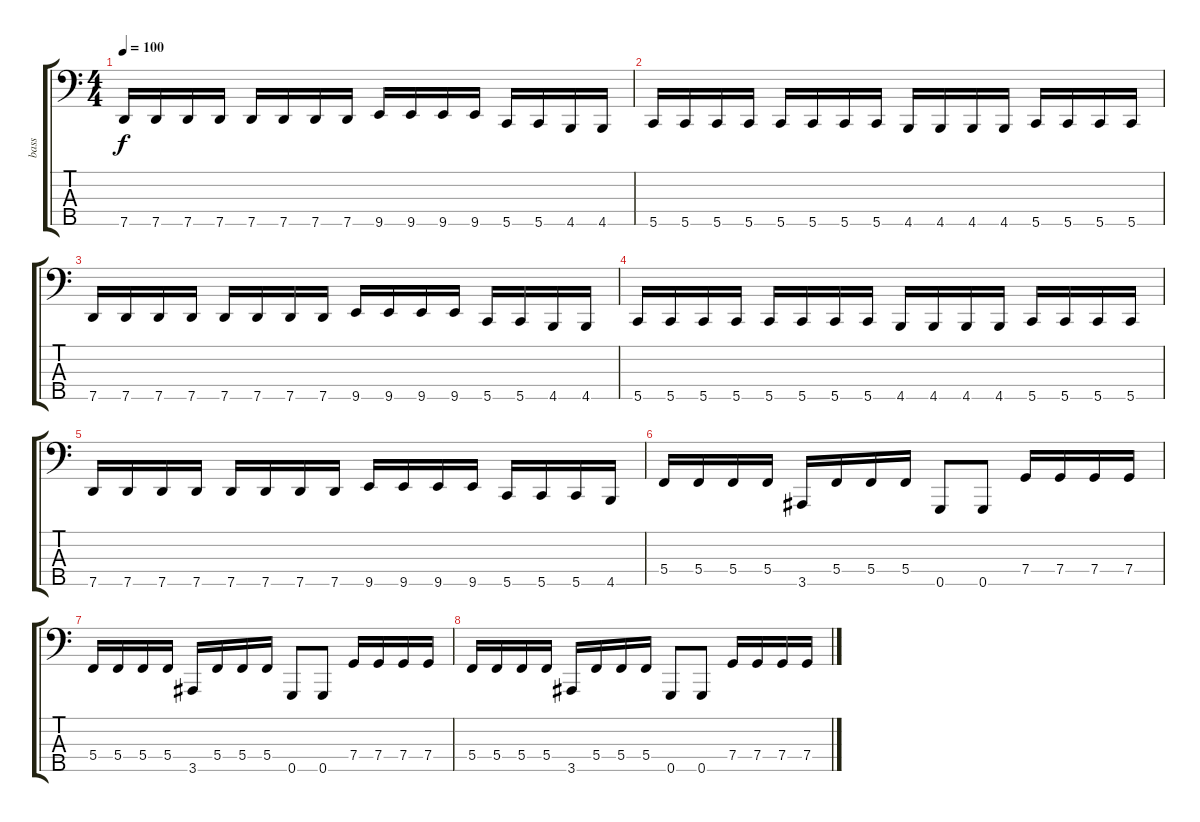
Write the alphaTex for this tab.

\track ("bass" "bass") {instrument electricbassfinger}
\staff {score tabs}
\tuning (Eb2 Bb1 F1 C1 G0) {hide}
\ts (4 4)
\tempo 100
\clef f4
\ks c
7.5.16{dy f} 7.5.16 7.5.16 7.5.16 7.5.16 7.5.16 7.5.16 7.5.16 9.5.16 9.5.16 9.5.16 9.5.16 5.5.16 5.5.16 4.5.16 4.5.16 |
5.5.16 5.5.16 5.5.16 5.5.16 5.5.16 5.5.16 5.5.16 5.5.16 4.5.16 4.5.16 4.5.16 4.5.16 5.5.16 5.5.16 5.5.16 5.5.16 |
7.5.16 7.5.16 7.5.16 7.5.16 7.5.16 7.5.16 7.5.16 7.5.16 9.5.16 9.5.16 9.5.16 9.5.16 5.5.16 5.5.16 4.5.16 4.5.16 |
5.5.16 5.5.16 5.5.16 5.5.16 5.5.16 5.5.16 5.5.16 5.5.16 4.5.16 4.5.16 4.5.16 4.5.16 5.5.16 5.5.16 5.5.16 5.5.16 |
7.5.16 7.5.16 7.5.16 7.5.16 7.5.16 7.5.16 7.5.16 7.5.16 9.5.16 9.5.16 9.5.16 9.5.16 5.5.16 5.5.16 5.5.16 4.5.16 |
5.4.16 5.4.16 5.4.16 5.4.16 3.5.16 5.4.16 5.4.16 5.4.16 0.5.8 0.5.8 7.4.16 7.4.16 7.4.16 7.4.16 |
5.4.16 5.4.16 5.4.16 5.4.16 3.5.16 5.4.16 5.4.16 5.4.16 0.5.8 0.5.8 7.4.16 7.4.16 7.4.16 7.4.16 |
5.4.16 5.4.16 5.4.16 5.4.16 3.5.16 5.4.16 5.4.16 5.4.16 0.5.8 0.5.8 7.4.16 7.4.16 7.4.16 7.4.16
